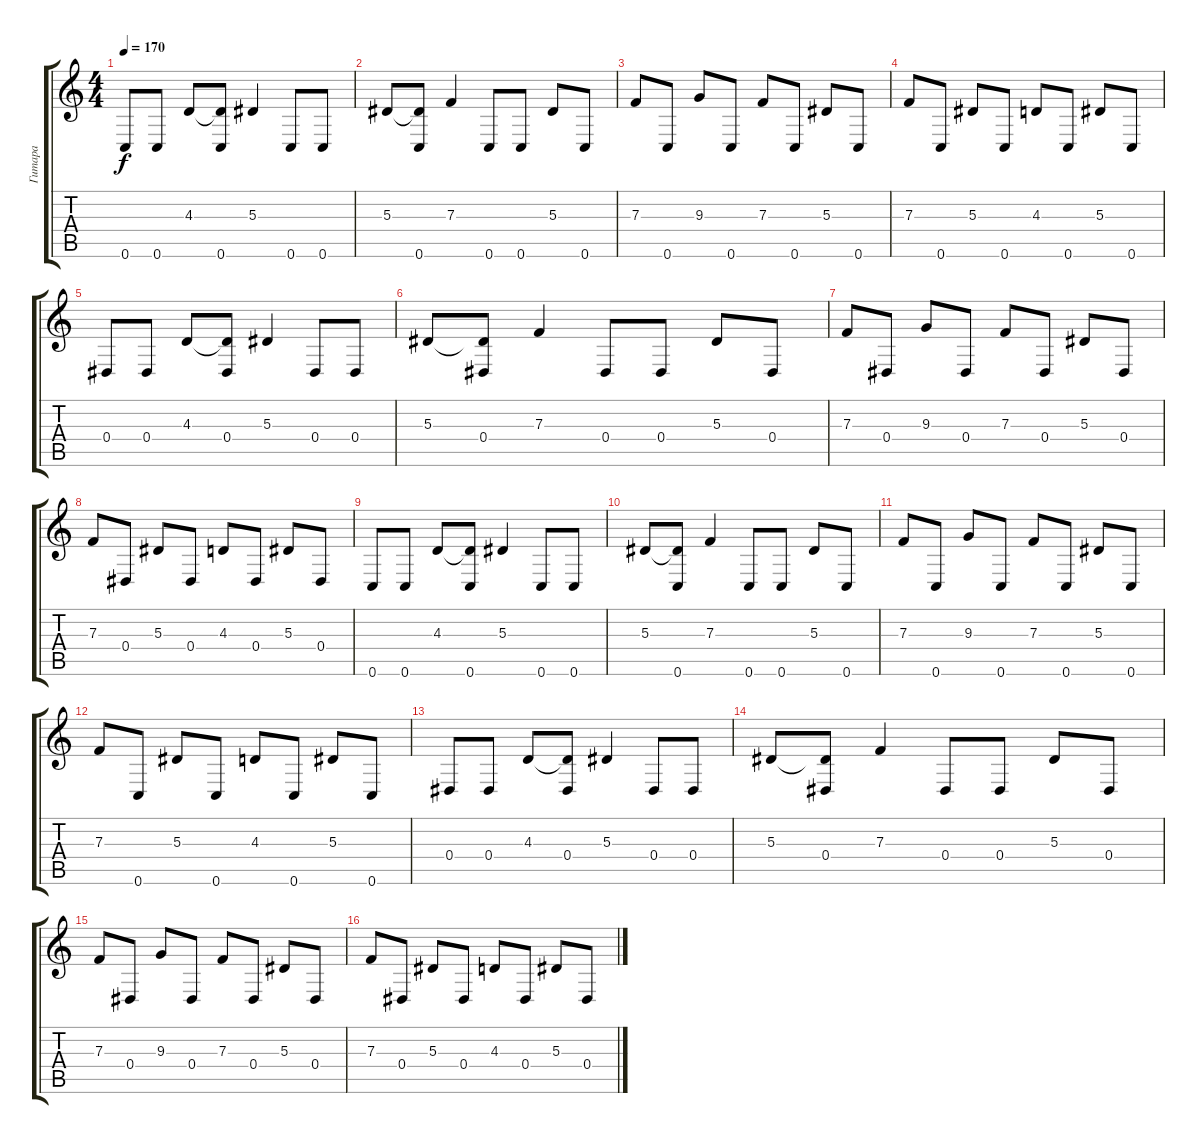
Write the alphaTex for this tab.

\track ("Гитара" "Гитара") {instrument distortionguitar}
\staff {score tabs}
\tuning (C4 F3 Bb2 Eb2 G2 C2) {hide}
\ts (4 4)
\tempo 170
\clef g2
\ks c
0.6.8{dy f} 0.6.8 4.3.8 (4.3{t} 0.6).8 5.3.4 0.6.8 0.6.8 |
5.3.8 (5.3{t} 0.6).8 7.3.4 0.6.8 0.6.8 5.3.8 0.6.8 |
7.3.8 0.6.8 9.3.8 0.6.8 7.3.8 0.6.8 5.3.8 0.6.8 |
7.3.8 0.6.8 5.3.8 0.6.8 4.3.8 0.6.8 5.3.8 0.6.8 |
0.4.8 0.4.8 4.3.8 (4.3{t} 0.4).8 5.3.4 0.4.8 0.4.8 |
5.3.8 (5.3{t} 0.4).8 7.3.4 0.4.8 0.4.8 5.3.8 0.4.8 |
7.3.8 0.4.8 9.3.8 0.4.8 7.3.8 0.4.8 5.3.8 0.4.8 |
7.3.8 0.4.8 5.3.8 0.4.8 4.3.8 0.4.8 5.3.8 0.4.8 |
0.6.8 0.6.8 4.3.8 (4.3{t} 0.6).8 5.3.4 0.6.8 0.6.8 |
5.3.8 (5.3{t} 0.6).8 7.3.4 0.6.8 0.6.8 5.3.8 0.6.8 |
7.3.8 0.6.8 9.3.8 0.6.8 7.3.8 0.6.8 5.3.8 0.6.8 |
7.3.8 0.6.8 5.3.8 0.6.8 4.3.8 0.6.8 5.3.8 0.6.8 |
0.4.8 0.4.8 4.3.8 (4.3{t} 0.4).8 5.3.4 0.4.8 0.4.8 |
5.3.8 (5.3{t} 0.4).8 7.3.4 0.4.8 0.4.8 5.3.8 0.4.8 |
7.3.8 0.4.8 9.3.8 0.4.8 7.3.8 0.4.8 5.3.8 0.4.8 |
7.3.8 0.4.8 5.3.8 0.4.8 4.3.8 0.4.8 5.3.8 0.4.8
